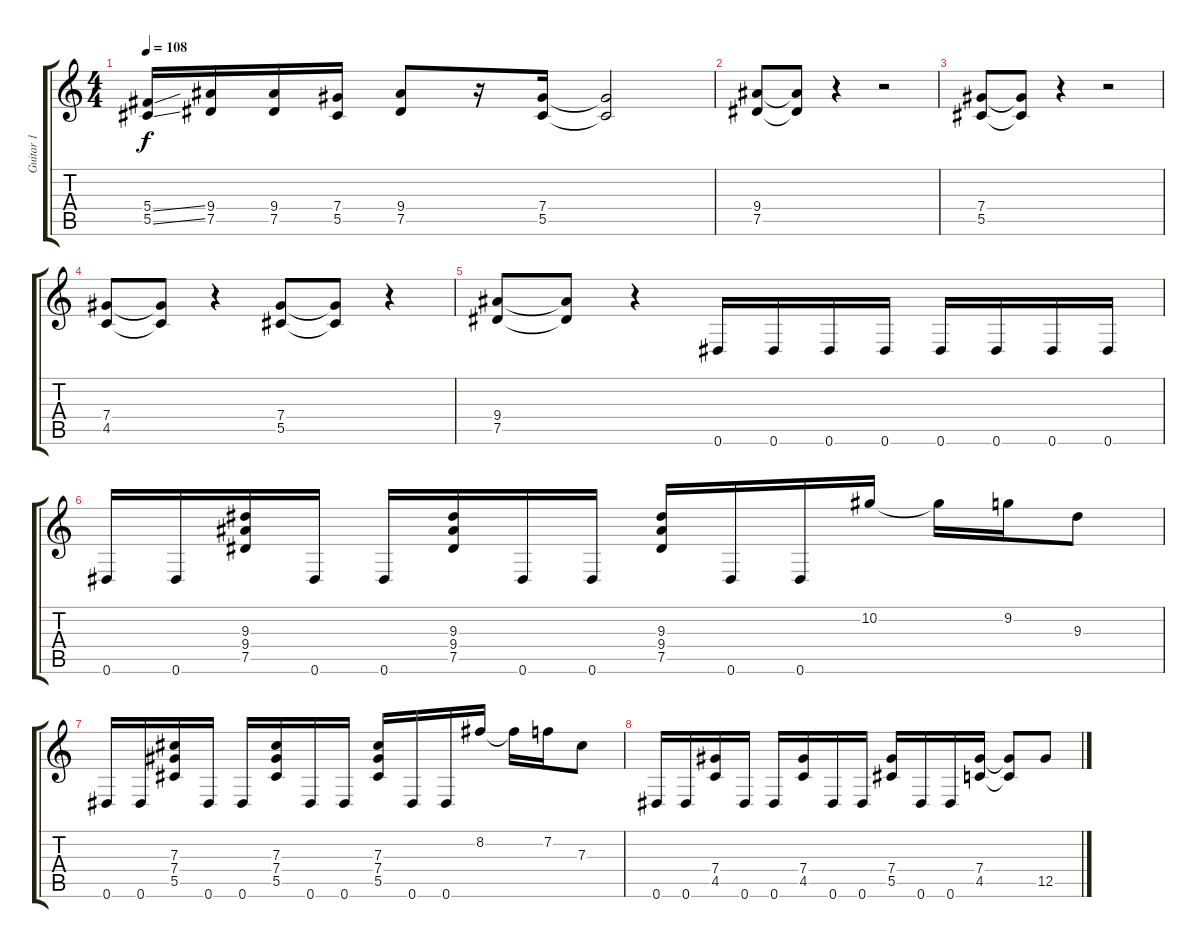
\track ("Guitar 1" "Guitar 1") {instrument distortionguitar}
\staff {score tabs}
\tuning (Eb4 Bb3 Gb3 Db3 Ab2 Eb2) {hide}
\ts (4 4)
\tempo 108
\clef g2
\ks c
(5.4{ss} 5.5{ss}).16{dy f} (9.4 7.5).16 (9.4 7.5).16 (7.4 5.5).16 (9.4 7.5).8 r.16 (7.4 5.5).16 (7.4{t} 5.5{t}).2 |
(9.4 7.5).8 (9.4{t} 7.5{t}).8 r.4 r.2 |
(7.4 5.5).8 (7.4{t} 5.5{t}).8 r.4 r.2 |
(7.4 4.5).8 (7.4{t} 4.5{t}).8 r.4 (7.4 5.5).8 (7.4{t} 5.5{t}).8 r.4 |
(9.4 7.5).8 (9.4{t} 7.5{t}).8 r.4 0.6.16 0.6.16 0.6.16 0.6.16 0.6.16 0.6.16 0.6.16 0.6.16 |
0.6.16 0.6.16 (9.3 9.4 7.5).16 0.6.16 0.6.16 (9.3 9.4 7.5).16 0.6.16 0.6.16 (9.3 9.4 7.5).16 0.6.16 0.6.16 10.2.16 10.2{t}.16 9.2.16 9.3.8 |
0.6.16 0.6.16 (7.3 7.4 5.5).16 0.6.16 0.6.16 (7.3 7.4 5.5).16 0.6.16 0.6.16 (7.3 7.4 5.5).16 0.6.16 0.6.16 8.2.16 8.2{t}.16 7.2.16 7.3.8 |
0.6.16 0.6.16 (7.4 4.5).16 0.6.16 0.6.16 (7.4 4.5).16 0.6.16 0.6.16 (7.4 5.5).16 0.6.16 0.6.16 (7.4 4.5).16 (7.4{t} 4.5{t}).8 12.5.8
